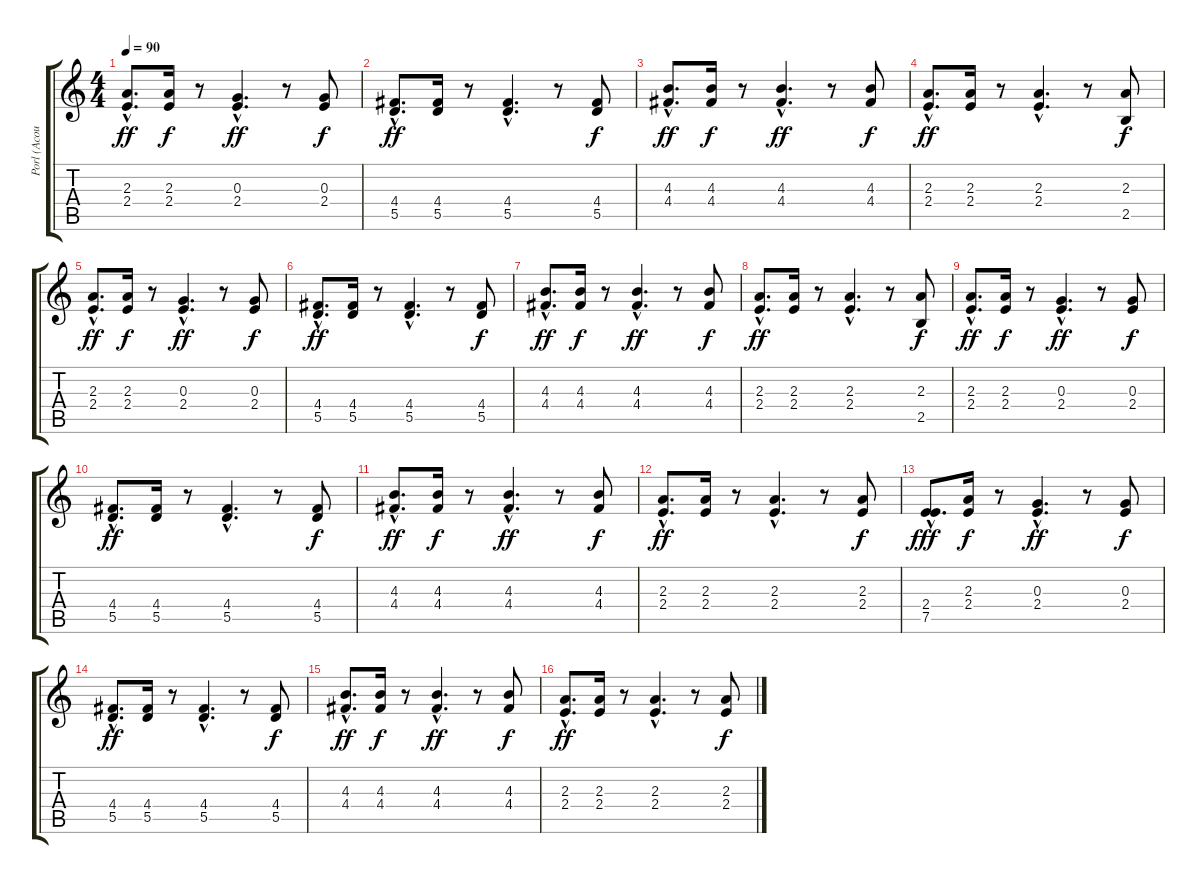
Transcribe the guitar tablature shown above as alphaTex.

\track ("Porl (Acoustic Guitar I)" "Porl (Acou") {instrument acousticguitarnylon}
\staff {score tabs}
\tuning (E4 B3 G3 D3 A2 E2) {hide}
\ts (4 4)
\tempo 90
\clef g2
\ks c
(2.3{hac} 2.4{hac}).8{d dy ff} (2.3 2.4).16{dy f} r.8 (0.3{hac} 2.4{hac}).4{d dy ff} r.8 (0.3 2.4).8{dy f} |
(4.4{hac} 5.5{hac}).8{d dy ff} (4.4 5.5).16 r.8 (4.4{hac} 5.5{hac}).4{d} r.8 (4.4 5.5).8{dy f} |
(4.3{hac} 4.4{hac}).8{d dy ff} (4.3 4.4).16{dy f} r.8 (4.3{hac} 4.4{hac}).4{d dy ff} r.8 (4.3 4.4).8{dy f} |
(2.3{hac} 2.4{hac}).8{d dy ff} (2.3 2.4).16 r.8 (2.3{hac} 2.4{hac}).4{d} r.8 (2.3 2.5).8{dy f} |
(2.3{hac} 2.4{hac}).8{d dy ff} (2.3 2.4).16{dy f} r.8 (0.3{hac} 2.4{hac}).4{d dy ff} r.8 (0.3 2.4).8{dy f} |
(4.4{hac} 5.5{hac}).8{d dy ff} (4.4 5.5).16 r.8 (4.4{hac} 5.5{hac}).4{d} r.8 (4.4 5.5).8{dy f} |
(4.3{hac} 4.4{hac}).8{d dy ff} (4.3 4.4).16{dy f} r.8 (4.3{hac} 4.4{hac}).4{d dy ff} r.8 (4.3 4.4).8{dy f} |
(2.3{hac} 2.4{hac}).8{d dy ff} (2.3 2.4).16 r.8 (2.3{hac} 2.4{hac}).4{d} r.8 (2.3 2.5).8{dy f} |
(2.3{hac} 2.4{hac}).8{d dy ff} (2.3 2.4).16{dy f} r.8 (0.3{hac} 2.4{hac}).4{d dy ff} r.8 (0.3 2.4).8{dy f} |
(4.4{hac} 5.5{hac}).8{d dy ff} (4.4 5.5).16 r.8 (4.4{hac} 5.5{hac}).4{d} r.8 (4.4 5.5).8{dy f} |
(4.3{hac} 4.4{hac}).8{d dy ff} (4.3 4.4).16{dy f} r.8 (4.3{hac} 4.4{hac}).4{d dy ff} r.8 (4.3 4.4).8{dy f} |
(2.3{hac} 2.4{hac}).8{d dy ff} (2.3 2.4).16 r.8 (2.3{hac} 2.4{hac}).4{d} r.8 (2.3 2.4).8{dy f} |
(2.4{hac} 7.5{hac}).8{d dy fff} (2.3 2.4).16{dy f} r.8 (0.3{hac} 2.4{hac}).4{d dy ff} r.8 (0.3 2.4).8{dy f} |
(4.4{hac} 5.5{hac}).8{d dy ff} (4.4 5.5).16 r.8 (4.4{hac} 5.5{hac}).4{d} r.8 (4.4 5.5).8{dy f} |
(4.3{hac} 4.4{hac}).8{d dy ff} (4.3 4.4).16{dy f} r.8 (4.3{hac} 4.4{hac}).4{d dy ff} r.8 (4.3 4.4).8{dy f} |
(2.3{hac} 2.4{hac}).8{d dy ff} (2.3 2.4).16 r.8 (2.3{hac} 2.4{hac}).4{d} r.8 (2.3 2.4).8{dy f}
